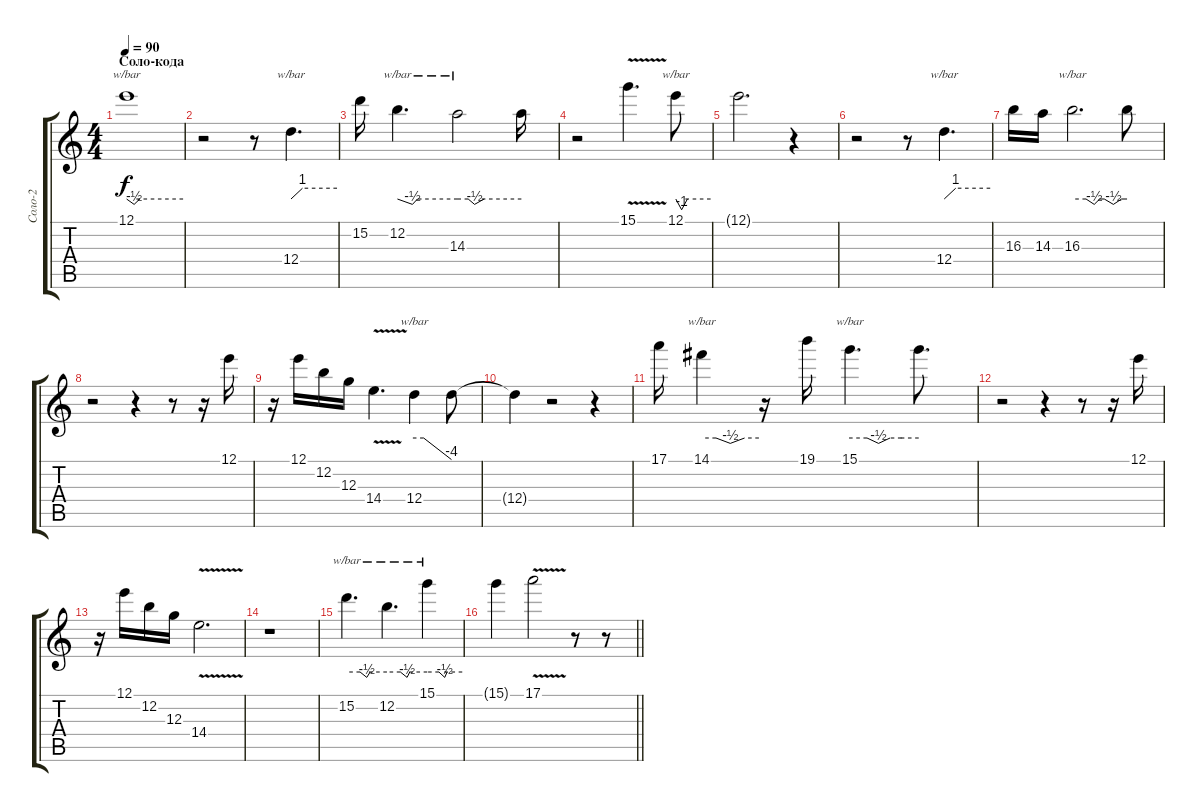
\track ("Соло-2" "Соло-2") {instrument distortionguitar}
\staff {score tabs}
\tuning (E4 B3 G3 D3 A2 E2) {hide}
\ts (4 4)
\section ("" "Соло-кода")
\tempo 90
\clef g2
\ks c
12.1{t}.1{tbe (custom default 0 0 8 -2 14 0 60 0) dy f} |
r.2 r.8 12.4.4{d tbe (custom default 0 0 15 4 60 4)} |
15.2.16 12.2.4{d tbe (custom default 0 0 15 -2 20 0 60 0)} 14.3.2{tbe (custom default 0 0 10 0 16 -2 25 0 60 0)} 14.3{t}.16 |
r.2 15.1{v}.4{d} 12.1.8{tbe (custom default 0 0 10 -4 20 0 60 0)} |
12.1{t}.2{d} r.4 |
r.2 r.8 12.4.4{d tbe (custom default 0 0 15 4 60 4)} |
16.3.16 14.3.16 16.3.2{d tbe (custom default 0 0 15 0 24 -2 30 0 35 0 45 -2 54 0 60 0)} 16.3{t}.8 |
r.2 r.4 r.8 r.16 12.1.16 |
r.16 12.1.16 12.2.16 12.3.16 14.4{v}.4{d} 12.4.4{tbe (custom default 0 0 15 0 60 -16)} 12.4{t}.8 |
12.4{t}.4 r.2 r.4 |
17.1.16 14.1.4{tbe (custom default 0 0 15 0 30 -2 45 0 60 0)} r.16 19.1.16 15.1.4{d tbe (custom default 0 0 15 0 25 -2 35 0 45 0 60 0)} 15.1{t}.8{d} |
r.2 r.4 r.8 r.16 12.1.16 |
r.16 12.1.16 12.2.16 12.3.16 14.4{v}.2{d} |
r.1 |
15.2.4{d tbe (custom default 0 0 20 0 30 -2 35 0 60 0)} 12.2.4{d tbe (custom default 0 0 20 0 30 -2 34 0 60 0)} 15.1.4{tbe (custom default 0 0 20 0 30 -2 34 0 60 0)} |
\barLineRight lightlight
15.1{t}.4 17.1{v}.2 r.8 r.8
